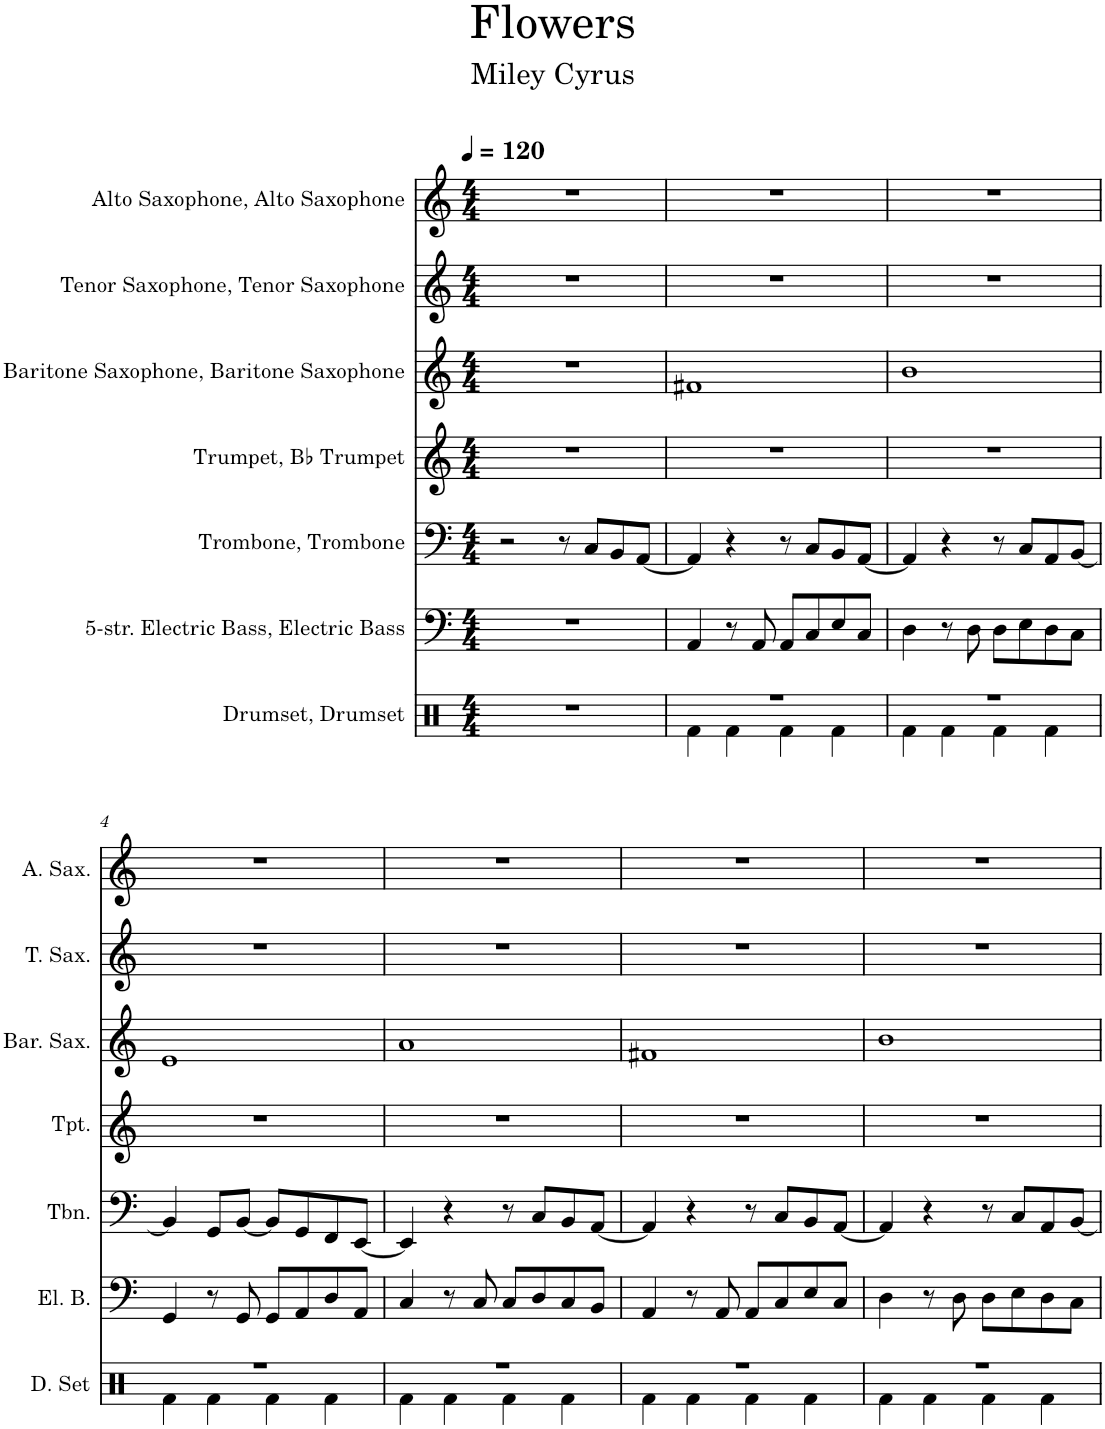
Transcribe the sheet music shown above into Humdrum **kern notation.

**kern	**kern	**kern	**kern	**kern	**kern	**kern
*part7	*part6	*part5	*part4	*part3	*part2	*part1
*staff7	*staff6	*staff5	*staff4	*staff3	*staff2	*staff1
*I"Drumset, Drumset	*I"5-str. Electric Bass, Electric Bass	*I"Trombone, Trombone	*I"Trumpet, Bb Trumpet	*I"Baritone Saxophone, Baritone Saxophone	*I"Tenor Saxophone, Tenor Saxophone	*I"Alto Saxophone, Alto Saxophone
*I'D. Set	*I'El. B.	*I'Tbn.	*I'Tpt.	*I'Bar. Sax.	*I'T. Sax.	*I'A. Sax.
*clefX	*clefF4	*clefF4	*clefG2	*clefG2	*clefG2	*clefG2
*	*Trd7c12	*	*Trd1c2	*Trd12c21	*Trd8c14	*Trd5c9
*k[]	*k[]	*k[]	*k[]	*k[]	*k[]	*k[]
*M4/4	*M4/4	*M4/4	*M4/4	*M4/4	*M4/4	*M4/4
*MM120	*MM120	*MM120	*MM120	*MM120	*MM120	*MM120
=1	=1	=1	=1	=1	=1	=1
1r	1r	2r	1r	1r	1r	1r
.	.	8r	.	.	.	.
.	.	8C/L	.	.	.	.
.	.	8BB/	.	.	.	.
.	.	[8AA/J	.	.	.	.
=2	=2	=2	=2	=2	=2	=2
*^	*	*	*	*	*	*
1r	4Rf\	4AA/	4AA/]	1r	1f#X	1r	1r
.	4Rf\	8r	4r	.	.	.	.
.	.	8AA/	.	.	.	.	.
.	4Rf\	8AA/L	8r	.	.	.	.
.	.	8C/	8C/L	.	.	.	.
.	4Rf\	8E/	8BB/	.	.	.	.
.	.	8C/J	[8AA/J	.	.	.	.
=3	=3	=3	=3	=3	=3	=3	=3
1r	4Rf\	4D\	4AA/]	1r	1b	1r	1r
.	4Rf\	8r	4r	.	.	.	.
.	.	8D\	.	.	.	.	.
.	4Rf\	8D\L	8r	.	.	.	.
.	.	8E\	8C/L	.	.	.	.
.	4Rf\	8D\	8AA/	.	.	.	.
.	.	8C\J	[8BB/J	.	.	.	.
!!LO:LB:g=z
=4	=4	=4	=4	=4	=4	=4	=4
1r	4Rf\	4GG/	4BB/]	1r	1e	1r	1r
.	4Rf\	8r	8GG/L	.	.	.	.
.	.	8GG/	[8BB/J	.	.	.	.
.	4Rf\	8GG/L	8BB/L]	.	.	.	.
.	.	8AA/	8GG/	.	.	.	.
.	4Rf\	8D/	8FF/	.	.	.	.
.	.	8AA/J	[8EE/J	.	.	.	.
=5	=5	=5	=5	=5	=5	=5	=5
1r	4Rf\	4C/	4EE/]	1r	1a	1r	1r
.	4Rf\	8r	4r	.	.	.	.
.	.	8C/	.	.	.	.	.
.	4Rf\	8C/L	8r	.	.	.	.
.	.	8D/	8C/L	.	.	.	.
.	4Rf\	8C/	8BB/	.	.	.	.
.	.	8BB/J	[8AA/J	.	.	.	.
=6	=6	=6	=6	=6	=6	=6	=6
1r	4Rf\	4AA/	4AA/]	1r	1f#X	1r	1r
.	4Rf\	8r	4r	.	.	.	.
.	.	8AA/	.	.	.	.	.
.	4Rf\	8AA/L	8r	.	.	.	.
.	.	8C/	8C/L	.	.	.	.
.	4Rf\	8E/	8BB/	.	.	.	.
.	.	8C/J	[8AA/J	.	.	.	.
=7	=7	=7	=7	=7	=7	=7	=7
1r	4Rf\	4D\	4AA/]	1r	1b	1r	1r
.	4Rf\	8r	4r	.	.	.	.
.	.	8D\	.	.	.	.	.
.	4Rf\	8D\L	8r	.	.	.	.
.	.	8E\	8C/L	.	.	.	.
.	4Rf\	8D\	8AA/	.	.	.	.
.	.	8C\J	[8BB/J	.	.	.	.
*v	*v	*	*	*	*	*	*
=	=	=	=	=	=	=
*-	*-	*-	*-	*-	*-	*-
